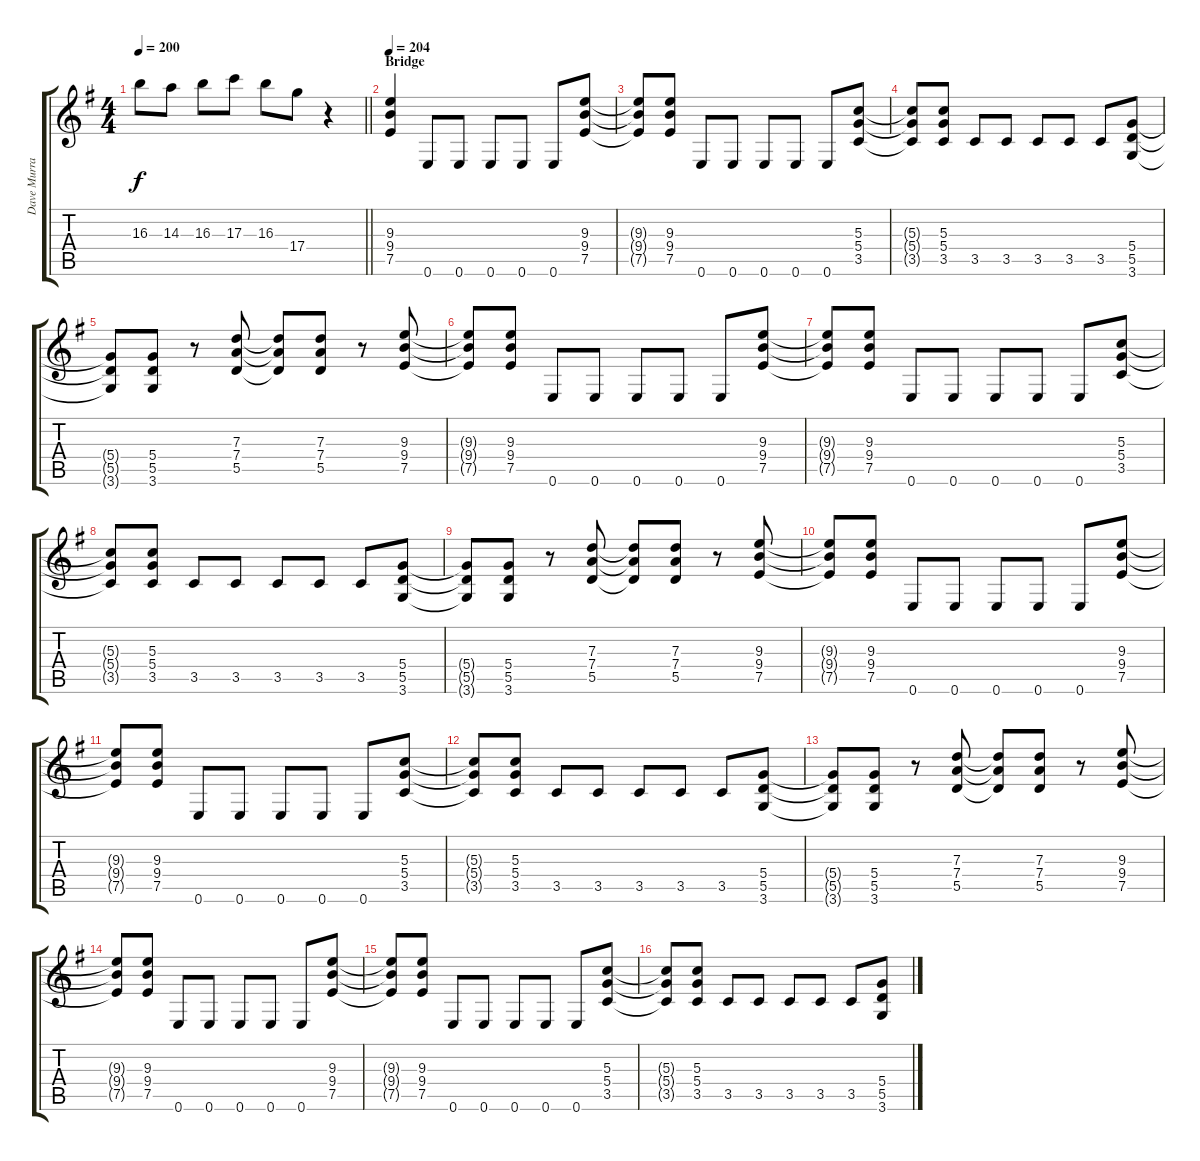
\track ("Dave Murray (Guitar)" "Dave Murra") {instrument distortionguitar}
\staff {score tabs}
\tuning (E4 B3 G3 D3 A2 E2) {hide}
\ts (4 4)
\tempo 200
\clef g2
\barLineRight lightlight
\ks eminor
16.3.8{dy f} 14.3.8 16.3.8 17.3.8 16.3.8 17.4.8 r.4 |
\section ("" "Bridge")
\tempo 204
(9.3 9.4 7.5).4 0.6.8 0.6.8 0.6.8 0.6.8 0.6.8 (9.3 9.4 7.5).8 |
(9.3{t} 9.4{t} 7.5{t}).8 (9.3 9.4 7.5).8 0.6.8 0.6.8 0.6.8 0.6.8 0.6.8 (5.3 5.4 3.5).8 |
(5.3{t} 5.4{t} 3.5{t}).8 (5.3 5.4 3.5).8 3.5.8 3.5.8 3.5.8 3.5.8 3.5.8 (5.4 5.5 3.6).8 |
(5.4{t} 5.5{t} 3.6{t}).8 (5.4 5.5 3.6).8 r.8 (7.3 7.4 5.5).8 (7.3{t} 7.4{t} 5.5{t}).8 (7.3 7.4 5.5).8 r.8 (9.3 9.4 7.5).8 |
(9.3{t} 9.4{t} 7.5{t}).8 (9.3 9.4 7.5).8 0.6.8 0.6.8 0.6.8 0.6.8 0.6.8 (9.3 9.4 7.5).8 |
(9.3{t} 9.4{t} 7.5{t}).8 (9.3 9.4 7.5).8 0.6.8 0.6.8 0.6.8 0.6.8 0.6.8 (5.3 5.4 3.5).8 |
(5.3{t} 5.4{t} 3.5{t}).8 (5.3 5.4 3.5).8 3.5.8 3.5.8 3.5.8 3.5.8 3.5.8 (5.4 5.5 3.6).8 |
(5.4{t} 5.5{t} 3.6{t}).8 (5.4 5.5 3.6).8 r.8 (7.3 7.4 5.5).8 (7.3{t} 7.4{t} 5.5{t}).8 (7.3 7.4 5.5).8 r.8 (9.3 9.4 7.5).8 |
(9.3{t} 9.4{t} 7.5{t}).8 (9.3 9.4 7.5).8 0.6.8 0.6.8 0.6.8 0.6.8 0.6.8 (9.3 9.4 7.5).8 |
(9.3{t} 9.4{t} 7.5{t}).8 (9.3 9.4 7.5).8 0.6.8 0.6.8 0.6.8 0.6.8 0.6.8 (5.3 5.4 3.5).8 |
(5.3{t} 5.4{t} 3.5{t}).8 (5.3 5.4 3.5).8 3.5.8 3.5.8 3.5.8 3.5.8 3.5.8 (5.4 5.5 3.6).8 |
(5.4{t} 5.5{t} 3.6{t}).8 (5.4 5.5 3.6).8 r.8 (7.3 7.4 5.5).8 (7.3{t} 7.4{t} 5.5{t}).8 (7.3 7.4 5.5).8 r.8 (9.3 9.4 7.5).8 |
(9.3{t} 9.4{t} 7.5{t}).8 (9.3 9.4 7.5).8 0.6.8 0.6.8 0.6.8 0.6.8 0.6.8 (9.3 9.4 7.5).8 |
(9.3{t} 9.4{t} 7.5{t}).8 (9.3 9.4 7.5).8 0.6.8 0.6.8 0.6.8 0.6.8 0.6.8 (5.3 5.4 3.5).8 |
(5.3{t} 5.4{t} 3.5{t}).8 (5.3 5.4 3.5).8 3.5.8 3.5.8 3.5.8 3.5.8 3.5.8 (5.4 5.5 3.6).8
